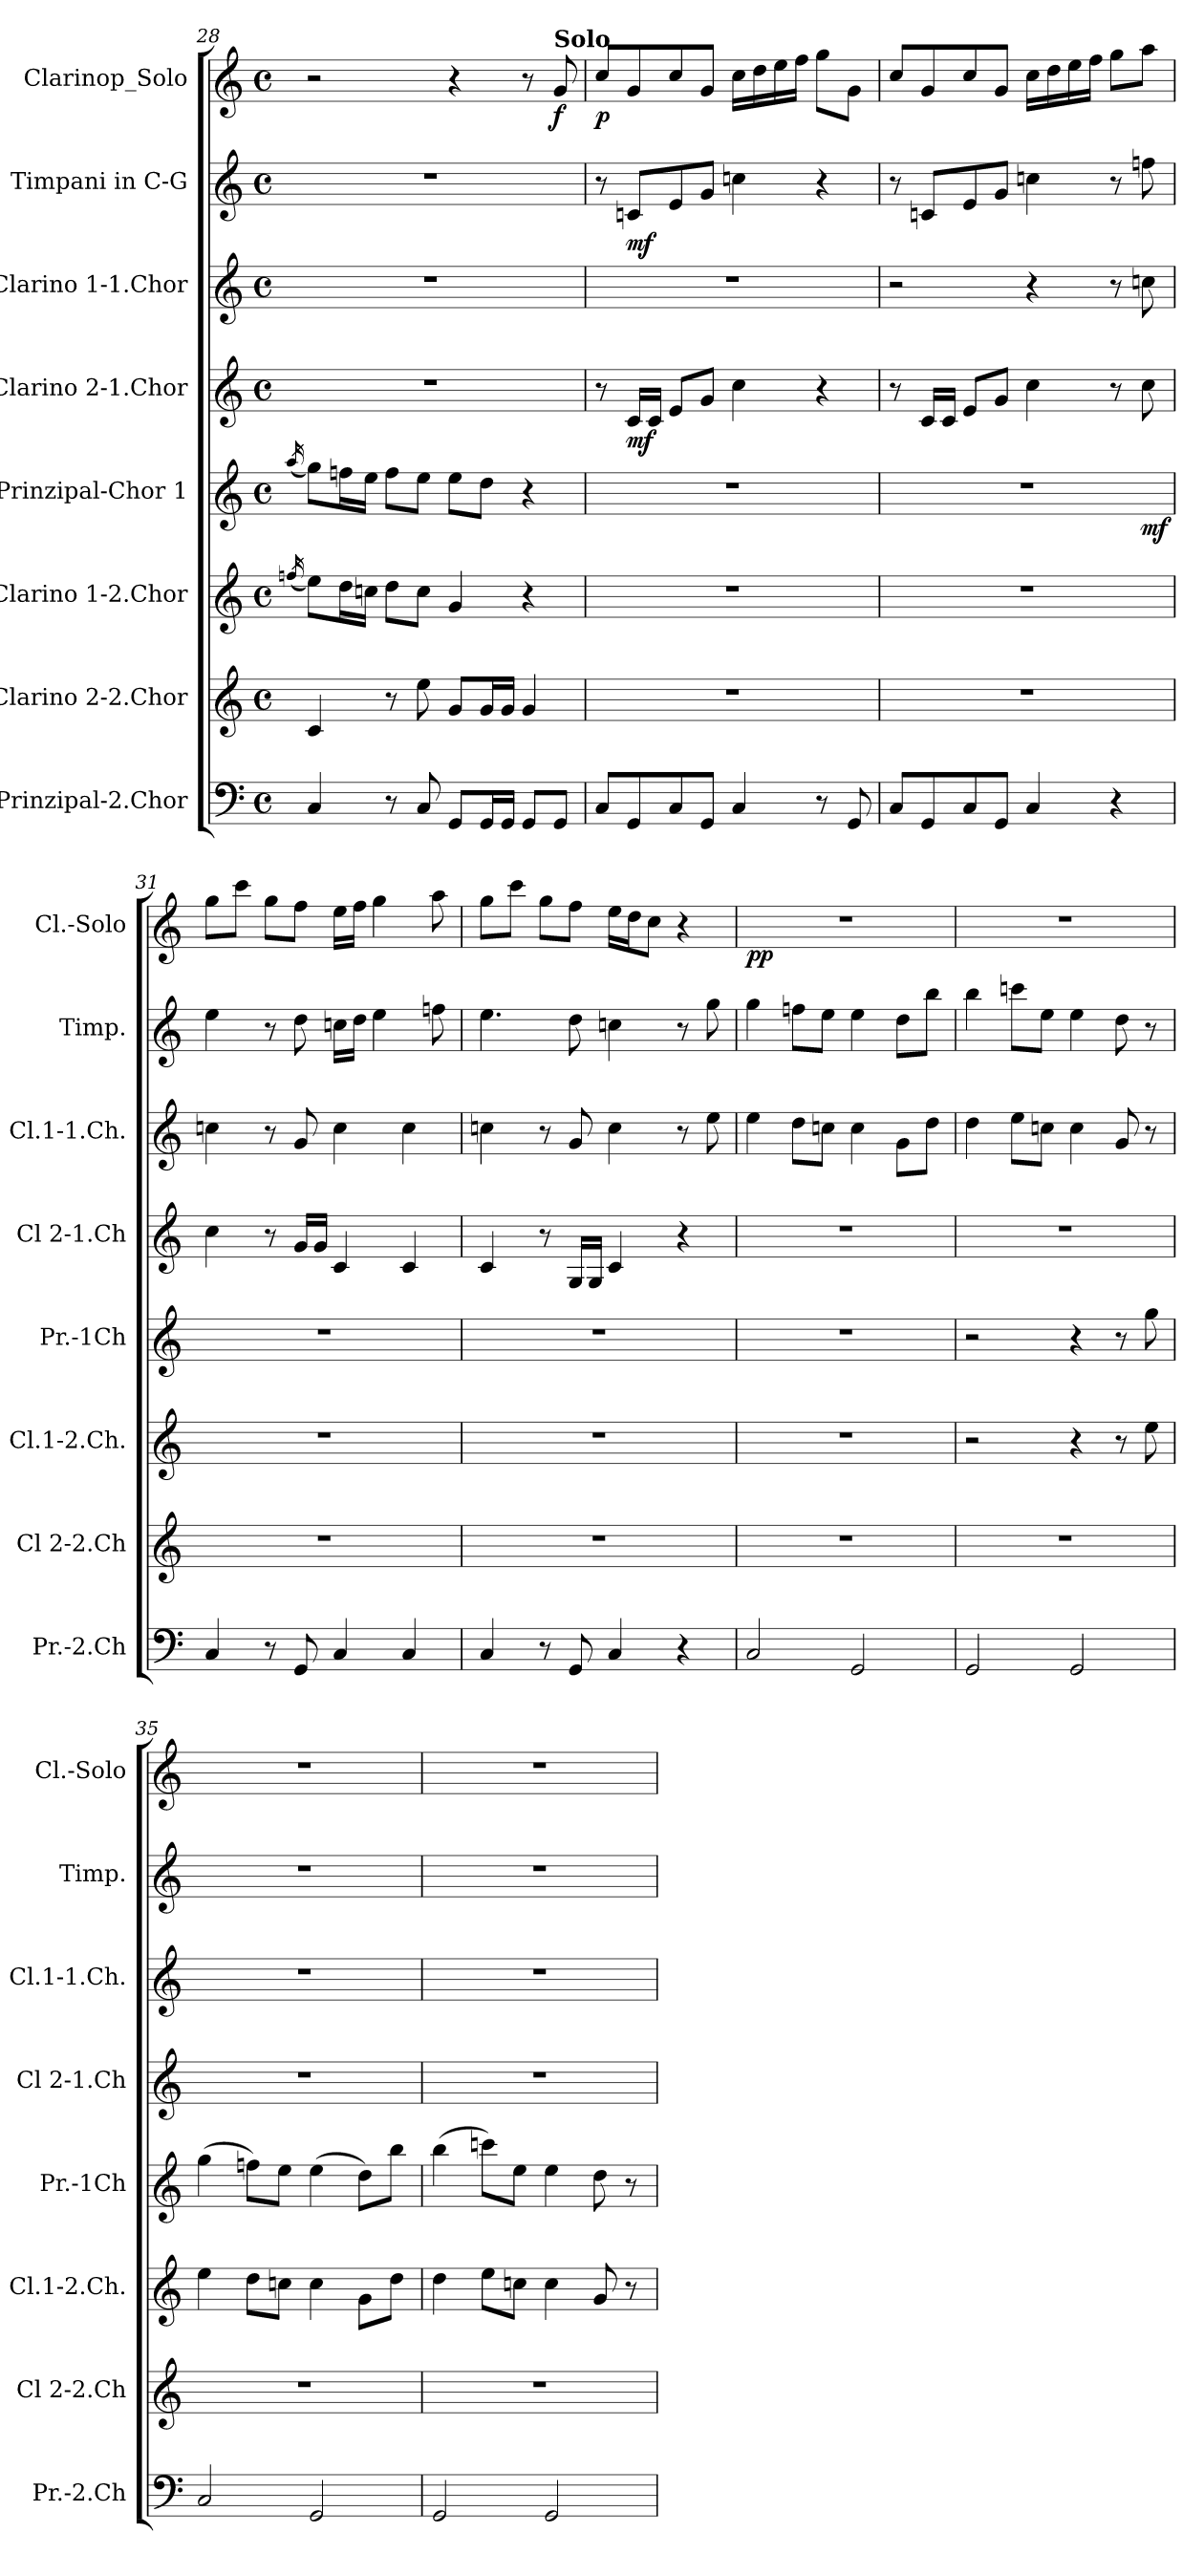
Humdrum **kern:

**kern	**kern	**kern	**kern	**dynam	**kern	**dynam	**kern	**kern	**dynam	**kern	**dynam
*part8	*part7	*part6	*part5	*part5	*part4	*part4	*part3	*part2	*part2	*part1	*part1
*staff8	*staff7	*staff6	*staff5	*staff5	*staff4	*staff4	*staff3	*staff2	*staff2	*staff1	*staff1
*I"Prinzipal-2.Chor	*I"Clarino 2-2.Chor	*I"Clarino 1-2.Chor	*I"Prinzipal-Chor 1	*	*I"Clarino 2-1.Chor	*	*I"Clarino 1-1.Chor	*I"Timpani in C-G	*	*I"Clarinop_Solo	*
*I'Pr.-2.Ch	*I'Cl 2-2.Ch	*I'Cl.1-2.Ch.	*I'Pr.-1Ch	*	*I'Cl 2-1.Ch	*	*I'Cl.1-1.Ch.	*I'Timp.	*	*I'Cl.-Solo	*
!!LO:LB:g=z
*clefF4	*clefG2	*clefG2	*clefG2	*	*clefG2	*	*clefG2	*clefG2	*	*clefG2	*
*	*	*ITrd1c2	*ITrd1c2	*	*	*	*ITrd1c2	*ITrd1c2	*	*	*
*M4/4	*M4/4	*M4/4	*M4/4	*	*M4/4	*	*M4/4	*M4/4	*	*M4/4	*
*met(c)	*met(c)	*met(c)	*met(c)	*	*met(c)	*	*met(c)	*met(c)	*	*met(c)	*
=28	=28	=28	=28	=28	=28	=28	=28	=28	=28	=28	=28
.	.	(>16qee-	(>16qgg	.	.	.	.	.	.	.	.
4C	4c	8ddL)	8ffL)	.	1r	.	1r	1r	.	2r	.
.	.	16ccL	16ee-L	.	.	.	.	.	.	.	.
.	.	16b-JJ	16ddJJ	.	.	.	.	.	.	.	.
8r	8r	8ccL	8ee-L	.	.	.	.	.	.	.	.
8C	8ee	8b-J	8ddJ	.	.	.	.	.	.	.	.
8GGL	8gL	4f	8ddL	.	.	.	.	.	.	4r	.
16GGL	16gL	.	8ccJ	.	.	.	.	.	.	.	.
16GGJJ	16gJJ	.	.	.	.	.	.	.	.	.	.
8GGL	4g	4r	4r	.	.	.	.	.	.	8r	.
!	!	!	!	!	!	!	!	!	!	!LO:TX:a:B:t=Solo	!
!	!	!	!	!	!	!	!	!	!	!	!LO:DY:b
8GGJ	.	.	.	.	.	.	.	.	.	8g	f
=29	=29	=29	=29	=29	=29	=29	=29	=29	=29	=29	=29
!	!	!	!	!	!	!	!	!	!	!	!LO:DY:b
8CL	1r	1r	1r	.	8r	.	1r	8r	.	8ccL	p
!	!	!	!	!	!	!LO:DY:b	!	!	!LO:DY:b	!	!
8GG	.	.	.	.	16cLL	mf	.	8B-L	mf	8g	.
.	.	.	.	.	16cJJ	.	.	.	.	.	.
8C	.	.	.	.	8eL	.	.	8d	.	8cc	.
8GGJ	.	.	.	.	8gJ	.	.	8fJ	.	8gJ	.
4C	.	.	.	.	4cc	.	.	4b-	.	16ccLL	.
.	.	.	.	.	.	.	.	.	.	16dd	.
.	.	.	.	.	.	.	.	.	.	16ee	.
.	.	.	.	.	.	.	.	.	.	16ffJJ	.
8r	.	.	.	.	4r	.	.	4r	.	8ggL	.
8GG	.	.	.	.	.	.	.	.	.	8gJ	.
=30	=30	=30	=30	=30	=30	=30	=30	=30	=30	=30	=30
*	*	*	*^	*	*	*	*	*	*	*	*
8CL	1r	1r	1r	2..ryy	.	8r	.	2r	8r	.	8ccL	.
8GG	.	.	.	.	.	16cLL	.	.	8B-L	.	8g	.
.	.	.	.	.	.	16cJJ	.	.	.	.	.	.
8C	.	.	.	.	.	8eL	.	.	8d	.	8cc	.
8GGJ	.	.	.	.	.	8gJ	.	.	8fJ	.	8gJ	.
4C	.	.	.	.	.	4cc	.	4r	4b-	.	16ccLL	.
.	.	.	.	.	.	.	.	.	.	.	16dd	.
.	.	.	.	.	.	.	.	.	.	.	16ee	.
.	.	.	.	.	.	.	.	.	.	.	16ffJJ	.
4r	.	.	.	.	.	8r	.	8r	8r	.	8ggL	.
!	!	!	!	!	!LO:DY:b	!	!	!	!	!	!	!
.	.	.	.	8ryy	mf	8cc	.	8b-	8ee-	.	8aaJ	.
*	*	*	*v	*v	*	*	*	*	*	*	*	*
!!LO:LB:g=z
=31	=31	=31	=31	=31	=31	=31	=31	=31	=31	=31	=31
4C	1r	1r	1r	.	4cc	.	4b-	4dd	.	8ggL	.
.	.	.	.	.	.	.	.	.	.	8cccJ	.
8r	.	.	.	.	8r	.	8r	8r	.	8ggL	.
8GG	.	.	.	.	16gLL	.	8f	8cc	.	8ffJ	.
.	.	.	.	.	16gJJ	.	.	.	.	.	.
4C	.	.	.	.	4c	.	4b-	16b-LL	.	16eeLL	.
.	.	.	.	.	.	.	.	16ccJJ	.	16ffJJ	.
.	.	.	.	.	.	.	.	4dd	.	4gg	.
4C	.	.	.	.	4c	.	4b-	.	.	.	.
.	.	.	.	.	.	.	.	8ee-	.	8aa	.
=32	=32	=32	=32	=32	=32	=32	=32	=32	=32	=32	=32
4C	1r	1r	1r	.	4c	.	4b-	4.dd	.	8ggL	.
.	.	.	.	.	.	.	.	.	.	8cccJ	.
8r	.	.	.	.	8r	.	8r	.	.	8ggL	.
8GG	.	.	.	.	16GLL	.	8f	8cc	.	8ffJ	.
.	.	.	.	.	16GJJ	.	.	.	.	.	.
4C	.	.	.	.	4c	.	4b-	4b-	.	16eeLL	.
.	.	.	.	.	.	.	.	.	.	16ddJ	.
.	.	.	.	.	.	.	.	.	.	8ccJ	.
4r	.	.	.	.	4r	.	8r	8r	.	4r	.
.	.	.	.	.	.	.	8dd	8ff	.	.	.
=33	=33	=33	=33	=33	=33	=33	=33	=33	=33	=33	=33
!	!	!	!	!	!	!	!	!	!	!	!LO:DY:b
2C	1r	1r	1r	.	1r	.	4dd	4ff	.	1r	pp
.	.	.	.	.	.	.	8ccL	8ee-L	.	.	.
.	.	.	.	.	.	.	8b-J	8ddJ	.	.	.
2GG	.	.	.	.	.	.	4b-	4dd	.	.	.
.	.	.	.	.	.	.	8fL	8ccL	.	.	.
.	.	.	.	.	.	.	8ccJ	8aaJ	.	.	.
!!LO:LB:g=z
=34	=34	=34	=34	=34	=34	=34	=34	=34	=34	=34	=34
*	*	*	*	*	*	*	*	*	*	*^	*
2GG	1r	2r	2r	.	1r	.	4cc	4aa	.	1r	2..ryy	.
.	.	.	.	.	.	.	8ddL	8bb-L	.	.	.	.
.	.	.	.	.	.	.	8b-J	8ddJ	.	.	.	.
2GG	.	4r	4r	.	.	.	4b-	4dd	.	.	.	.
.	.	8r	8r	.	.	.	8f	8cc	.	.	.	.
!	!	!	!	!	!	!	!	!	!	!	!	!LO:DY:b
!	!	!	!	!	!	!	!	!	!	!	!	!LO:DY:n=1:b
.	.	8dd	8ff	.	.	.	8r	8r	.	.	8ryy	mf mf
*	*	*	*	*	*	*	*	*	*	*v	*v	*
=35	=35	=35	=35	=35	=35	=35	=35	=35	=35	=35	=35
2C	1r	4dd	(>4ff	.	1r	.	1r	1r	.	1r	.
.	.	8ccL	8ee-L)	.	.	.	.	.	.	.	.
.	.	8b-J	8ddJ	.	.	.	.	.	.	.	.
2GG	.	4b-	(>4dd	.	.	.	.	.	.	.	.
.	.	8fL	8ccL)	.	.	.	.	.	.	.	.
.	.	8ccJ	8aaJ	.	.	.	.	.	.	.	.
=36	=36	=36	=36	=36	=36	=36	=36	=36	=36	=36	=36
2GG	1r	4cc	(>4aa	.	1r	.	1r	1r	.	1r	.
.	.	8ddL	8bb-L)	.	.	.	.	.	.	.	.
.	.	8b-J	8ddJ	.	.	.	.	.	.	.	.
2GG	.	4b-	4dd	.	.	.	.	.	.	.	.
.	.	8f	8cc	.	.	.	.	.	.	.	.
.	.	8r	8r	.	.	.	.	.	.	.	.
=	=	=	=	=	=	=	=	=	=	=	=
*-	*-	*-	*-	*-	*-	*-	*-	*-	*-	*-	*-
